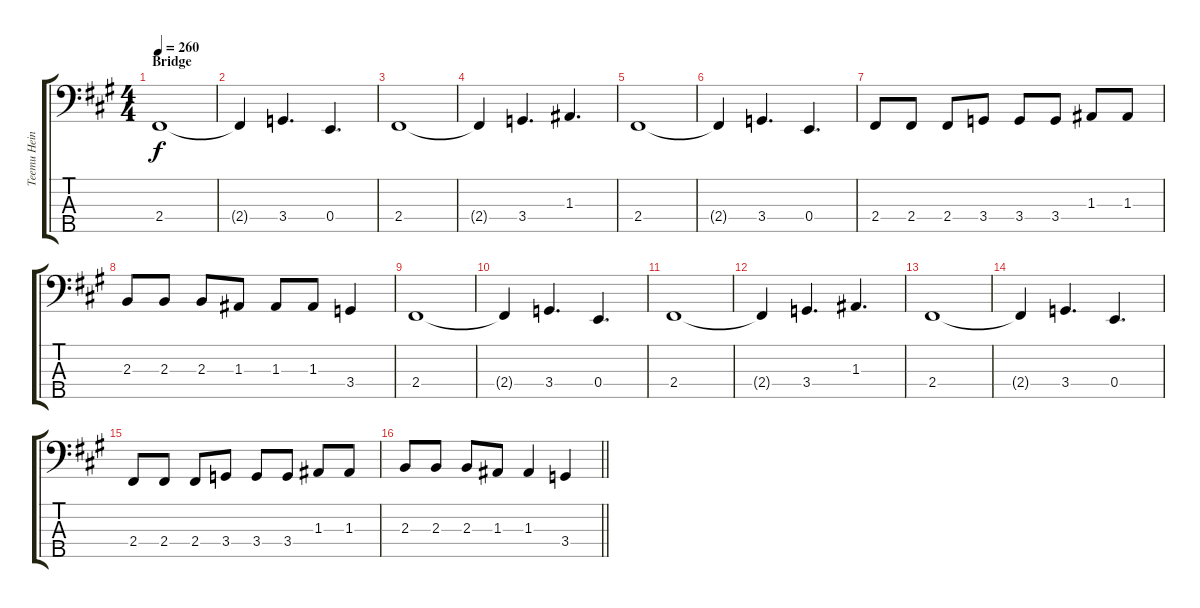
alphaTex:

\track ("Teemu Heinola (bass)" "Teemu Hein") {instrument electricbasspick}
\staff {score tabs}
\tuning (G2 D2 A1 E1 B0) {hide}
\ts (4 4)
\section ("" "Bridge")
\tempo 260
\clef f4
\ks f#minor
2.4.1{dy f} |
2.4{t}.4 3.4.4{d} 0.4.4{d} |
2.4.1 |
2.4{t}.4 3.4.4{d} 1.3.4{d} |
2.4.1 |
2.4{t}.4 3.4.4{d} 0.4.4{d} |
2.4.8 2.4.8 2.4.8 3.4.8 3.4.8 3.4.8 1.3.8 1.3.8 |
2.3.8 2.3.8 2.3.8 1.3.8 1.3.8 1.3.8 3.4.4 |
2.4.1 |
2.4{t}.4 3.4.4{d} 0.4.4{d} |
2.4.1 |
2.4{t}.4 3.4.4{d} 1.3.4{d} |
2.4.1 |
2.4{t}.4 3.4.4{d} 0.4.4{d} |
2.4.8 2.4.8 2.4.8 3.4.8 3.4.8 3.4.8 1.3.8 1.3.8 |
\barLineRight lightlight
2.3.8 2.3.8 2.3.8 1.3.8 1.3.4 3.4.4
